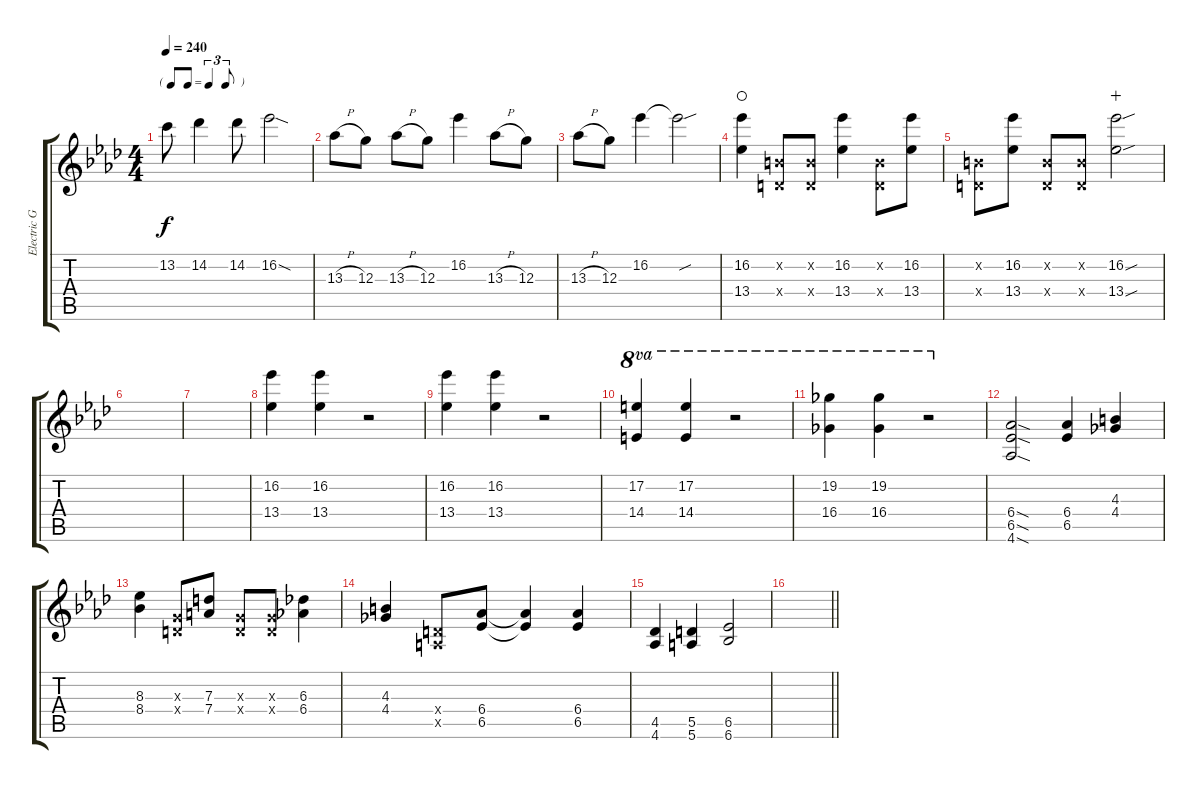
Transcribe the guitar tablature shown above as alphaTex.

\track ("Electric Guitar II" "Electric G") {instrument distortionguitar}
\staff {score tabs}
\tuning (E4 B3 G3 D3 A2 E2) {hide}
\ts (4 4)
\tf triplet8th
\tempo 240
\clef g2
\ks ab
13.2.8{dy f} 14.2.4 14.2.8 16.2{sod}.2 |
13.3{h}.8 12.3.8 13.3{h}.8 12.3.8 16.2.4 13.3{h}.8 12.3.8 |
13.3{h}.8 12.3.8 16.2.4 16.2{sou t}.2 |
(16.2 13.4).4{waho} (0.2{x} 0.4{x}).8 (0.2{x} 0.4{x}).8 (16.2 13.4).4 (0.2{x} 0.4{x}).8 (16.2 13.4).8 |
(0.2{x} 0.4{x}).8 (16.2 13.4).8 (0.2{x} 0.4{x}).8 (0.2{x} 0.4{x}).8 (16.2{sou} 13.4{sou}).2{wahc} |
|
|
(16.2 13.4).4 (16.2 13.4).4 r.2 |
(16.2 13.4).4 (16.2 13.4).4 r.2 |
(17.2 14.4).4{ot 8va} (17.2 14.4).4{ot 8va} r.2{ot 8va} |
(19.2 16.4).4{ot 8va} (19.2 16.4).4{ot 8va} r.2{ot 8va} |
(6.4{sod} 6.5{sod} 4.6{sod}).2 (6.4 6.5).4 (4.3 4.4).4 |
(8.3 8.4).4 (0.3{x} 0.4{x}).8 (7.3 7.4).8 (0.3{x} 0.4{x}).8 (0.3{x} 0.4{x}).8 (6.3 6.4).4 |
(4.3 4.4).4 (0.4{x} 0.5{x}).8 (6.4 6.5).8 (6.4{t} 6.5{t}).4 (6.4 6.5).4 |
(4.5 4.6).4 (5.5 5.6).4 (6.5 6.6).2 |
\barLineRight lightlight
